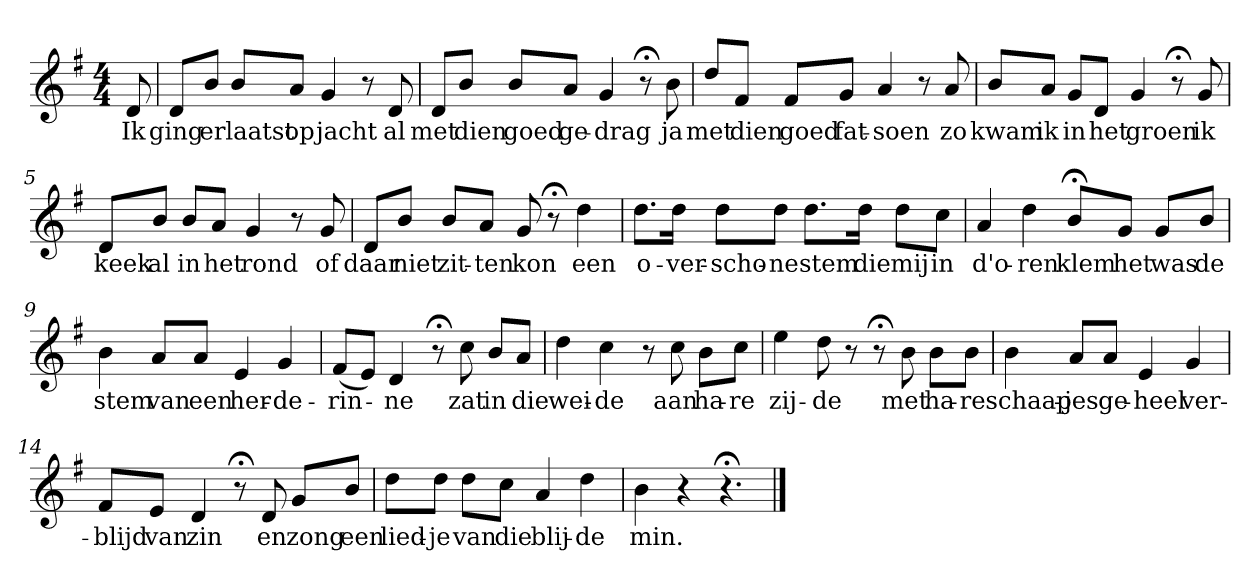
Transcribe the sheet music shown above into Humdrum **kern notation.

**kern	**text
*part1	*part1
*staff1	*staff1
*k[f#]	*
*G:	*
*M4/4	*
*MM120	*
=	=
8d	Ik
=1	=1
8dL	ging
8bJ	er
8bL	laatst
8aJ	op
4g	jacht
8r	.
8d	al
=2	=2
8dL	met
8bJ	dien
8bL	goed
8aJ	ge-
4g	-drag
8r;<	.
8b	ja
=3	=3
8ddL	met
8f#J	dien
8f#L	goed
8gJ	fat-
4a	-soen
8r	.
8a	zo
=4	=4
8bL	kwam
8aJ	ik
8gL	in
8dJ	het
4g	groen
8r;<	.
8g	ik
=5	=5
8dL	keek
8bJ	al
8bL	in
8aJ	het
4g	rond
8r	.
8g	of
=6	=6
8dL	daar
8bJ	niet
8bL	zit-
8aJ	-ten
8g	kon
8r;<	.
4dd	een
=7	=7
8.ddL	o-
16ddJk	-ver-
8ddL	-scho-
8ddJ	-ne
8.ddL	stem
16ddJk	die
8ddL	mij
8ccJ	in
=8	=8
4a	d'o-
4dd	-ren
8b;<L	klem
8gJ	het
8gL	was
8bJ	de
=9	=9
4b	stem
8aL	van
8aJ	een
4e	her-
4g	-de-
=10	=10
(8f#L	-rin-
8eJ)	.
4d	-ne
8r;<	.
8cc	zat
8bL	in
8aJ	die
=11	=11
4dd	wei-
4cc	-de
8r	.
8cc	aan
8bL	ha-
8ccJ	-re
=12	=12
4ee	zij-
8dd	-de
8r	.
8r;<	.
8b	met
8bL	ha-
8bJ	-re
=13	=13
4b	schaap-
8aL	-jes
8aJ	ge-
4e	-heel
4g	ver-
=14	=14
8f#L	-blijd
8eJ	van
4d	zin
8r;<	.
8d	en
8gL	zong
8bJ	een
=15	=15
8ddL	lied-
8ddJ	-je
8ddL	van
8ccJ	die
4a	blij-
4dd	-de
=16	=16
4b	min.
4r	.
4.r;<	.
==	==
*-	*-
